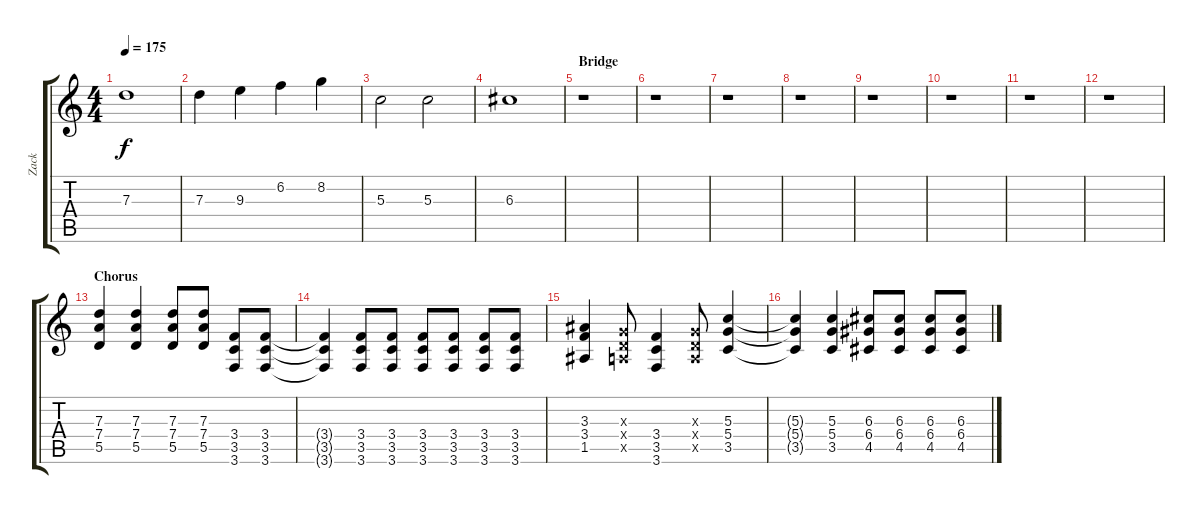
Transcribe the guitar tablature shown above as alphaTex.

\track ("Zack" "Zack") {instrument distortionguitar}
\staff {score tabs}
\tuning (E4 B3 G3 D3 A2 D2) {hide}
\ts (4 4)
\tempo 175
\clef g2
\ks c
7.3.1{dy f} |
7.3.4 9.3.4 6.2.4 8.2.4 |
5.3.2 5.3.2 |
6.3.1 |
\section ("" "Bridge")
r.1 |
r.1 |
r.1 |
r.1 |
r.1 |
r.1 |
r.1 |
r.1 |
\section ("" "Chorus")
(7.3 7.4 5.5).4 (7.3 7.4 5.5).4 (7.3 7.4 5.5).8 (7.3 7.4 5.5).8 (3.4 3.5 3.6).8 (3.4 3.5 3.6).8 |
(3.4{t} 3.5{t} 3.6{t}).4 (3.4 3.5 3.6).8 (3.4 3.5 3.6).8 (3.4 3.5 3.6).8 (3.4 3.5 3.6).8 (3.4 3.5 3.6).8 (3.4 3.5 3.6).8 |
(3.3 3.4 1.5).4 (0.3{x} 0.4{x} 0.5{x}).8 (3.4 3.5 3.6).4 (0.3{x} 0.4{x} 0.5{x}).8 (5.3 5.4 3.5).4 |
(5.3{t} 5.4{t} 3.5{t}).4 (5.3 5.4 3.5).4 (6.3 6.4 4.5).8 (6.3 6.4 4.5).8 (6.3 6.4 4.5).8 (6.3 6.4 4.5).8
